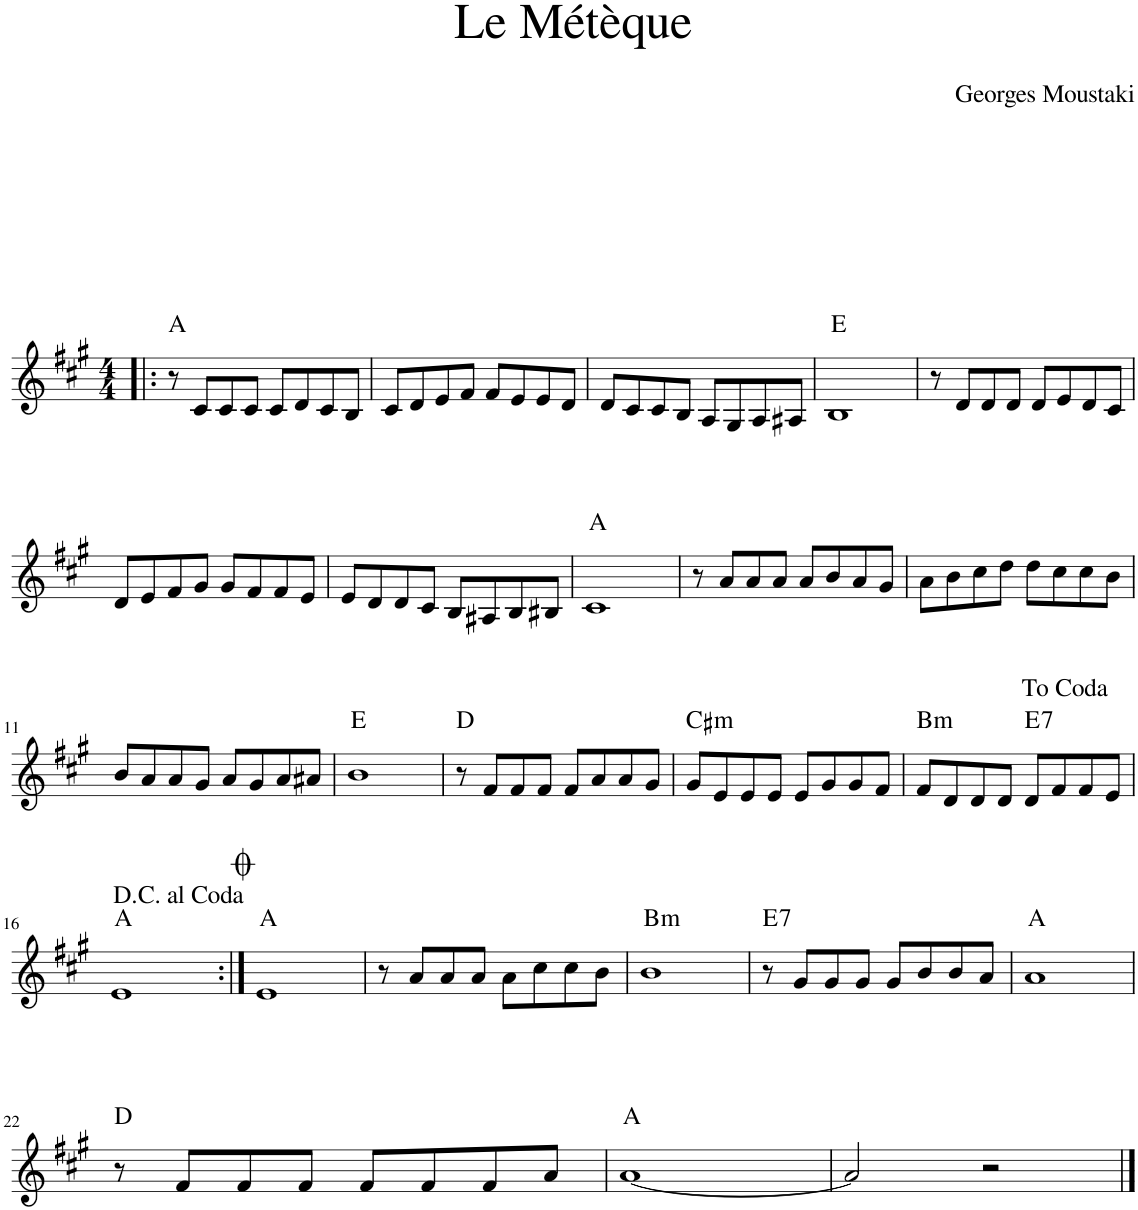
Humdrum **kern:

**kern	**harte
*part1	*part1
*staff1	*
*I"Piano	*
*I'Pno.	*
*clefG2	*
*k[f#c#g#]	*
*M4/4	*
=1!|:	=1!|:
8r	A:maj
8c#/L	.
8c#/	.
8c#/J	.
8c#/L	.
8d/	.
8c#/	.
8B/J	.
=2	=2
8c#/L	.
8d/	.
8e/	.
8f#/J	.
8f#/L	.
8e/	.
8e/	.
8d/J	.
=3	=3
8d/L	.
8c#/	.
8c#/	.
8B/J	.
8A/L	.
8G#/	.
8A/	.
8A#X/J	.
=4	=4
1B	E:maj
=5	=5
8r	.
8d/L	.
8d/	.
8d/J	.
8d/L	.
8e/	.
8d/	.
8c#/J	.
!!LO:LB:g=z
=6	=6
8d/L	.
8e/	.
8f#/	.
8g#/J	.
8g#/L	.
8f#/	.
8f#/	.
8e/J	.
=7	=7
8e/L	.
8d/	.
8d/	.
8c#/J	.
8B/L	.
8A#X/	.
8B/	.
8B#X/J	.
=8	=8
1c#	A:maj
=9	=9
8r	.
8a/L	.
8a/	.
8a/J	.
8a/L	.
8b/	.
8a/	.
8g#/J	.
=10	=10
8a\L	.
8b\	.
8cc#\	.
8dd\J	.
8dd\L	.
8cc#\	.
8cc#\	.
8b\J	.
!!LO:LB:g=z
=11	=11
8b/L	.
8a/	.
8a/	.
8g#/J	.
8a/L	.
8g#/	.
8a/	.
8a#X/J	.
=12	=12
1b	E:maj
=13	=13
8r	D:maj
8f#/L	.
8f#/	.
8f#/J	.
8f#/L	.
8a/	.
8a/	.
8g#/J	.
=14	=14
!	!LO:H:kt=m
8g#/L	C#:min
8e/	.
8e/	.
8e/J	.
8e/L	.
8g#/	.
8g#/	.
8f#/J	.
=15	=15
!	!LO:H:kt=m
8f#/L	B:min
8d/	.
8d/	.
8d/J	.
!	!LO:H:kt=7
8d/L	E:7
8f#/	.
8f#/	.
8e/J	.
!!LO:LB:g=z
=16	=16
1e	A:maj
=17:|!	=17:|!
1e	A:maj
=18	=18
8r	.
8a/L	.
8a/	.
8a/J	.
8a\L	.
8cc#\	.
8cc#\	.
8b\J	.
=19	=19
!	!LO:H:kt=m
1b	B:min
=20	=20
!	!LO:H:kt=7
8r	E:7
8g#/L	.
8g#/	.
8g#/J	.
8g#/L	.
8b/	.
8b/	.
8a/J	.
=21	=21
1a	A:maj
!!LO:LB:g=z
=22	=22
8r	D:maj
8f#/L	.
8f#/	.
8f#/J	.
8f#/L	.
8f#/	.
8f#/	.
8a/J	.
=23	=23
[1a	A:maj
=24	=24
2a/]	.
2r	.
==	==
*-	*-
